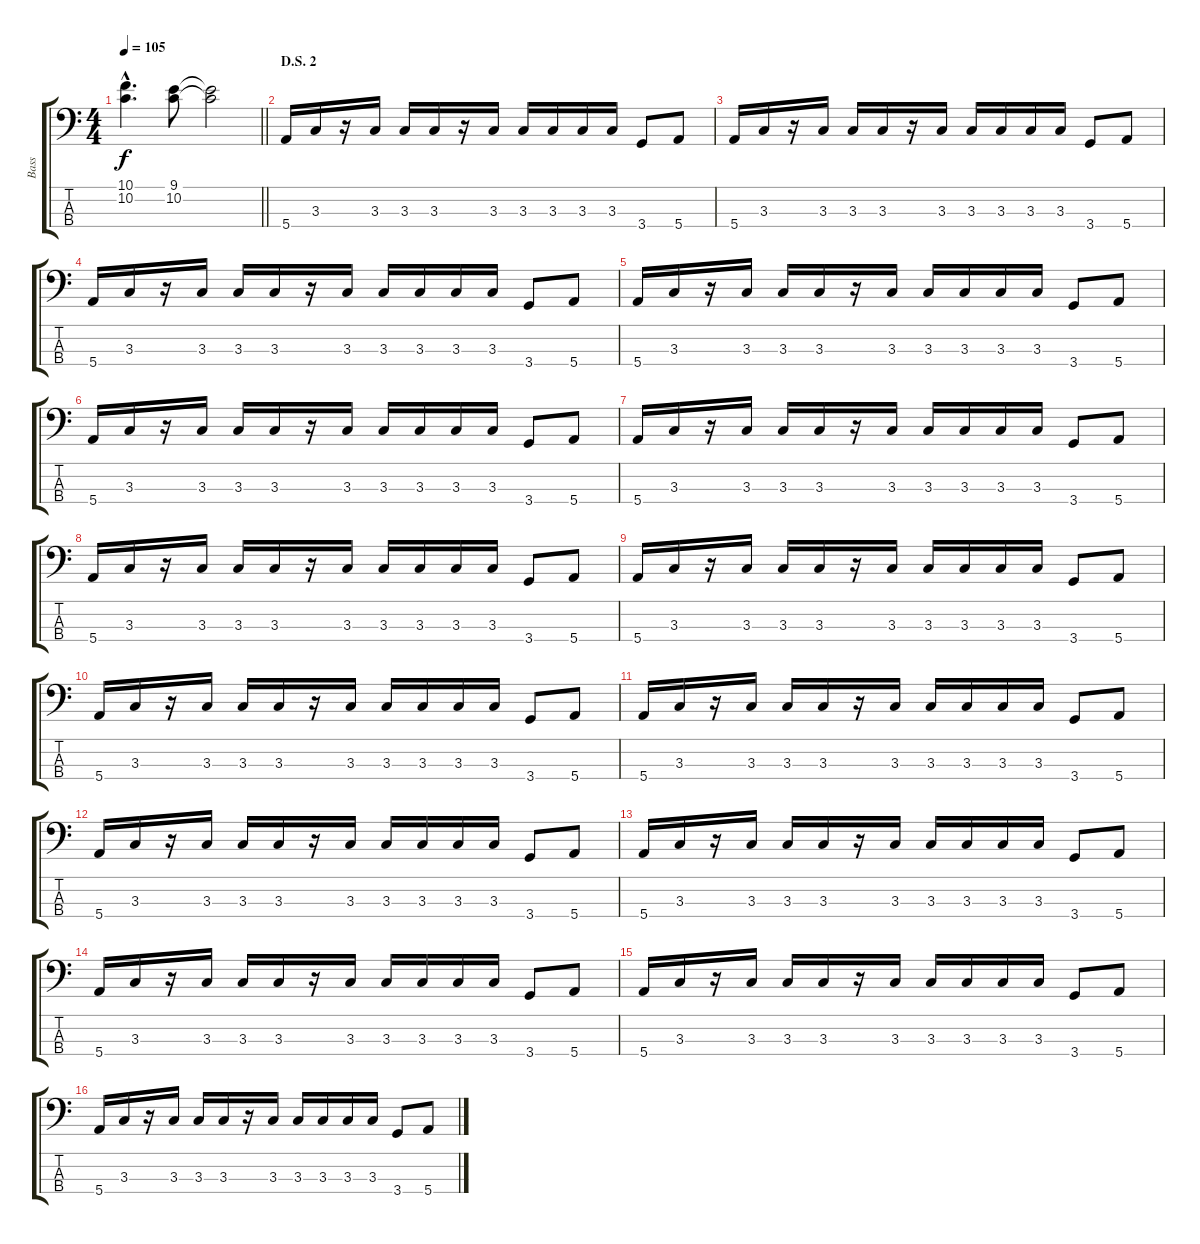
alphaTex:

\track ("Bass" "Bass") {instrument electricbassfinger}
\staff {score tabs}
\tuning (G2 D2 A1 E1) {hide}
\ts (4 4)
\tempo 105
\clef f4
\barLineRight lightlight
\ks c
(10.1{hac} 10.2{hac}).4{d dy f} (9.1 10.2).8 (9.1{t} 10.2{t}).2 |
\section ("" "D.S. 2")
5.4.16 3.3.16 r.16 3.3.16 3.3.16 3.3.16 r.16 3.3.16 3.3.16 3.3.16 3.3.16 3.3.16 3.4.8 5.4.8 |
5.4.16 3.3.16 r.16 3.3.16 3.3.16 3.3.16 r.16 3.3.16 3.3.16 3.3.16 3.3.16 3.3.16 3.4.8 5.4.8 |
5.4.16 3.3.16 r.16 3.3.16 3.3.16 3.3.16 r.16 3.3.16 3.3.16 3.3.16 3.3.16 3.3.16 3.4.8 5.4.8 |
5.4.16 3.3.16 r.16 3.3.16 3.3.16 3.3.16 r.16 3.3.16 3.3.16 3.3.16 3.3.16 3.3.16 3.4.8 5.4.8 |
5.4.16 3.3.16 r.16 3.3.16 3.3.16 3.3.16 r.16 3.3.16 3.3.16 3.3.16 3.3.16 3.3.16 3.4.8 5.4.8 |
5.4.16 3.3.16 r.16 3.3.16 3.3.16 3.3.16 r.16 3.3.16 3.3.16 3.3.16 3.3.16 3.3.16 3.4.8 5.4.8 |
5.4.16 3.3.16 r.16 3.3.16 3.3.16 3.3.16 r.16 3.3.16 3.3.16 3.3.16 3.3.16 3.3.16 3.4.8 5.4.8 |
5.4.16 3.3.16 r.16 3.3.16 3.3.16 3.3.16 r.16 3.3.16 3.3.16 3.3.16 3.3.16 3.3.16 3.4.8 5.4.8 |
5.4.16 3.3.16 r.16 3.3.16 3.3.16 3.3.16 r.16 3.3.16 3.3.16 3.3.16 3.3.16 3.3.16 3.4.8 5.4.8 |
5.4.16 3.3.16 r.16 3.3.16 3.3.16 3.3.16 r.16 3.3.16 3.3.16 3.3.16 3.3.16 3.3.16 3.4.8 5.4.8 |
5.4.16 3.3.16 r.16 3.3.16 3.3.16 3.3.16 r.16 3.3.16 3.3.16 3.3.16 3.3.16 3.3.16 3.4.8 5.4.8 |
5.4.16 3.3.16 r.16 3.3.16 3.3.16 3.3.16 r.16 3.3.16 3.3.16 3.3.16 3.3.16 3.3.16 3.4.8 5.4.8 |
5.4.16 3.3.16 r.16 3.3.16 3.3.16 3.3.16 r.16 3.3.16 3.3.16 3.3.16 3.3.16 3.3.16 3.4.8 5.4.8 |
5.4.16 3.3.16 r.16 3.3.16 3.3.16 3.3.16 r.16 3.3.16 3.3.16 3.3.16 3.3.16 3.3.16 3.4.8 5.4.8 |
5.4.16 3.3.16 r.16 3.3.16 3.3.16 3.3.16 r.16 3.3.16 3.3.16 3.3.16 3.3.16 3.3.16 3.4.8 5.4.8
